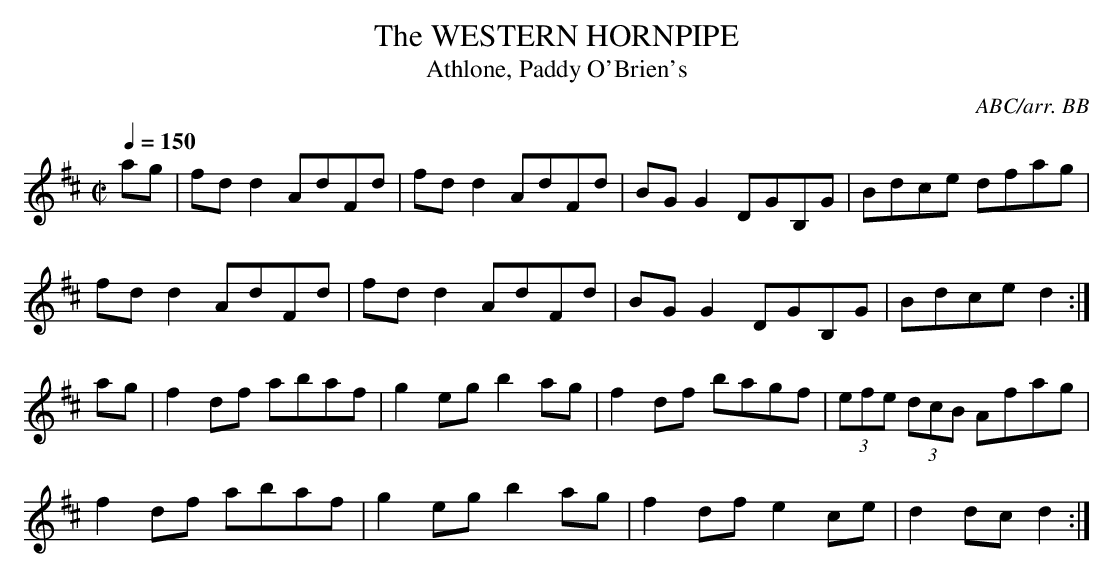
X:1
T:WESTERN HORNPIPE, The
T:Athlone, Paddy O'Brien's
C:ABC/arr. BB
Q:1/4=150
L:1/8
M:C|
K:D % source key = C
ag|fdd2 AdFd|fdd2 AdFd|BGG2 DGB,G|Bdce dfag|
fdd2 AdFd|fdd2 AdFd|BGG2 DGB,G|Bdced2:|
ag|f2df abaf|g2eg b2ag|f2df bagf|(3efe (3dcB Afag|
f2df abaf|g2eg b2ag|f2df e2ce|d2dcd2:|
